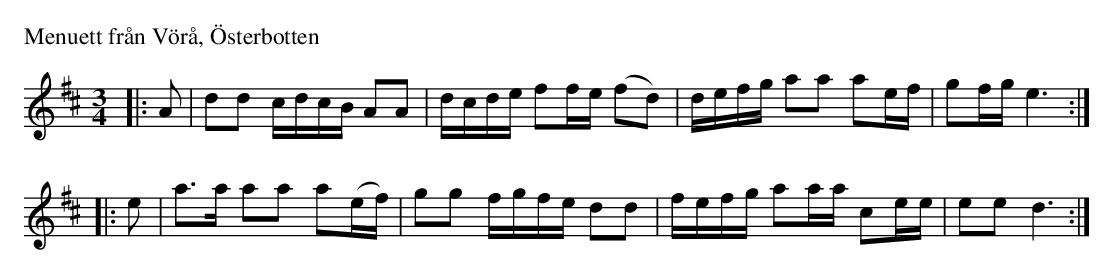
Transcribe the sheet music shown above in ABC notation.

X:1
P: Menuett fr\aan V\"or\aa, \"Osterbotten
M: 3/4
L: 1/16
K: D
|: A2 | d2d2 cdcB A2A2   | dcde f2fe (f2d2) | defg a2a2 a2ef | g2fg e6 :|
|: e2 | a3a  a2a2 a2(ef) | g2g2 fgfe  d2d2  | fefg a2aa c2ee | e2e2 d6 :|
